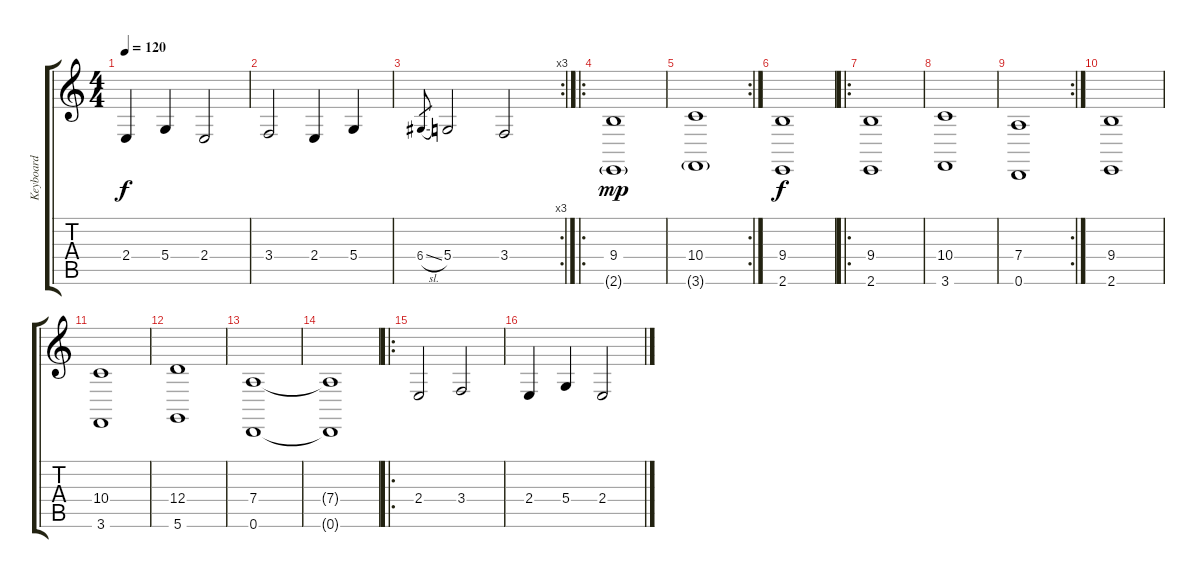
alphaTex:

\track ("Keyboard" "Keyboard") {instrument synthstrings2}
\staff {score tabs}
\tuning (E4 B3 G3 D3 A2 D2) {hide}
\ts (4 4)
\tempo 120
\clef g2
\ks c
2.4.4{dy f} 5.4.4 2.4.2 |
3.4.2 2.4.4 5.4.4 |
\rc 3
6.4{sl}.8{gr} 5.4.2 3.4.2 |
\ro
(9.4 2.6{g}).1{dy mp} |
\rc 2
(10.4 3.6{g}).1 |
(9.4 2.6).1{dy f} |
\ro
(9.4 2.6).1 |
(10.4 3.6).1 |
\rc 2
(7.4 0.6).1 |
(9.4 2.6).1 |
(10.4 3.6).1 |
(12.4 5.6).1 |
(7.4 0.6).1 |
(7.4{t} 0.6{t}).1 |
\ro
2.4.2 3.4.2 |
2.4.4 5.4.4 2.4.2
